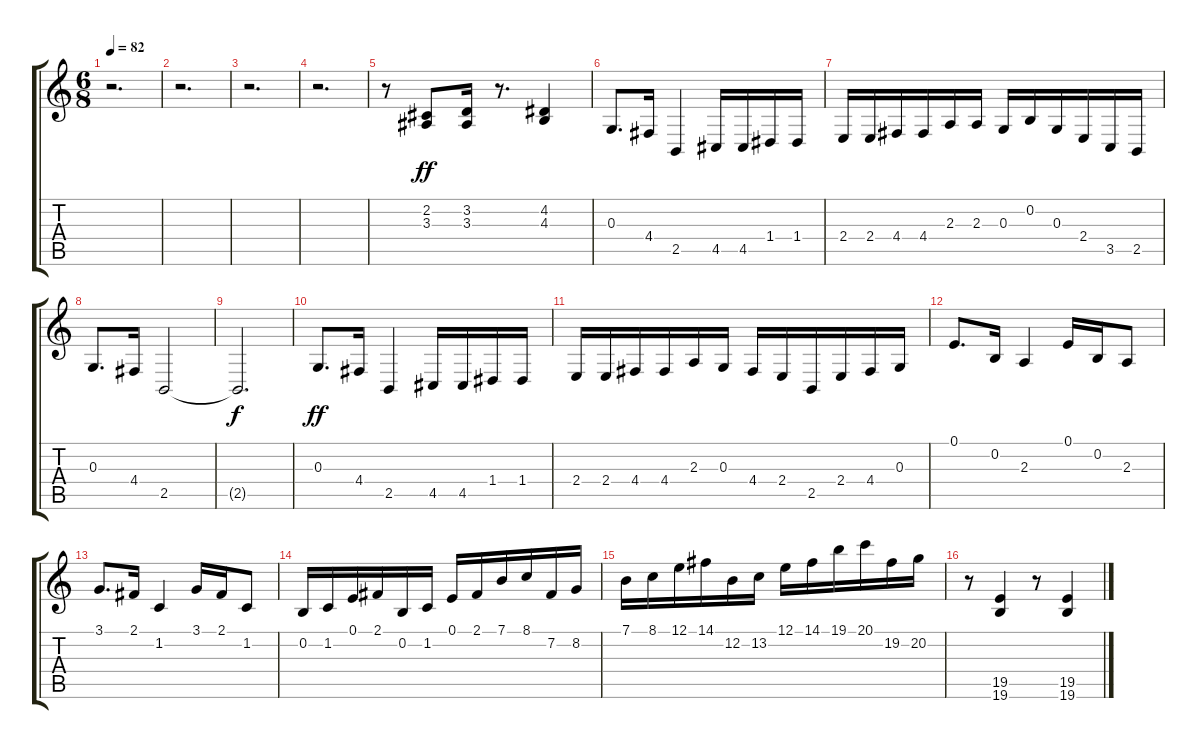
\track "" {instrument stringensemble1}
\staff {score tabs}
\tuning (E4 B3 G3 D3 A2 E2) {hide}
\ts (6 8)
\tempo 82
\clef g2
\ks c
r.2{d dy ff} |
r.2{d} |
r.2{d} |
r.2{d} |
r.8 (2.2 3.3).8 (3.2 3.3).16 r.8{d} (4.2 4.3).4 |
0.3.8{d volume 14} 4.4.16 2.5.4 4.5.16 4.5.16 1.4.16 1.4.16 |
2.4.16 2.4.16 4.4.16 4.4.16 2.3.16 2.3.16 0.3.16 0.2.16 0.3.16 2.4.16 3.5.16 2.5.16 |
0.3.8{d} 4.4.16 2.5.2 |
2.5{t}.2{d dy f} |
0.3.8{d dy ff} 4.4.16 2.5.4 4.5.16 4.5.16 1.4.16 1.4.16 |
2.4.16 2.4.16 4.4.16 4.4.16 2.3.16 0.3.16 4.4.16 2.4.16 2.5.16 2.4.16 4.4.16 0.3.16 |
0.1.8{d} 0.2.16 2.3.4 0.1.16 0.2.16 2.3.8 |
3.1.8{d} 2.1.16 1.2.4 3.1.16 2.1.16 1.2.8 |
0.2.16 1.2.16 0.1.16 2.1.16 0.2.16 1.2.16 0.1.16 2.1.16 7.1.16 8.1.16 7.2.16 8.2.16 |
7.1.16 8.1.16 12.1.16 14.1.16 12.2.16 13.2.16 12.1.16 14.1.16 19.1.16 20.1.16 19.2.16 20.2.16 |
r.8 (19.5 19.6).4{volume 11} r.8 (19.5 19.6).4
